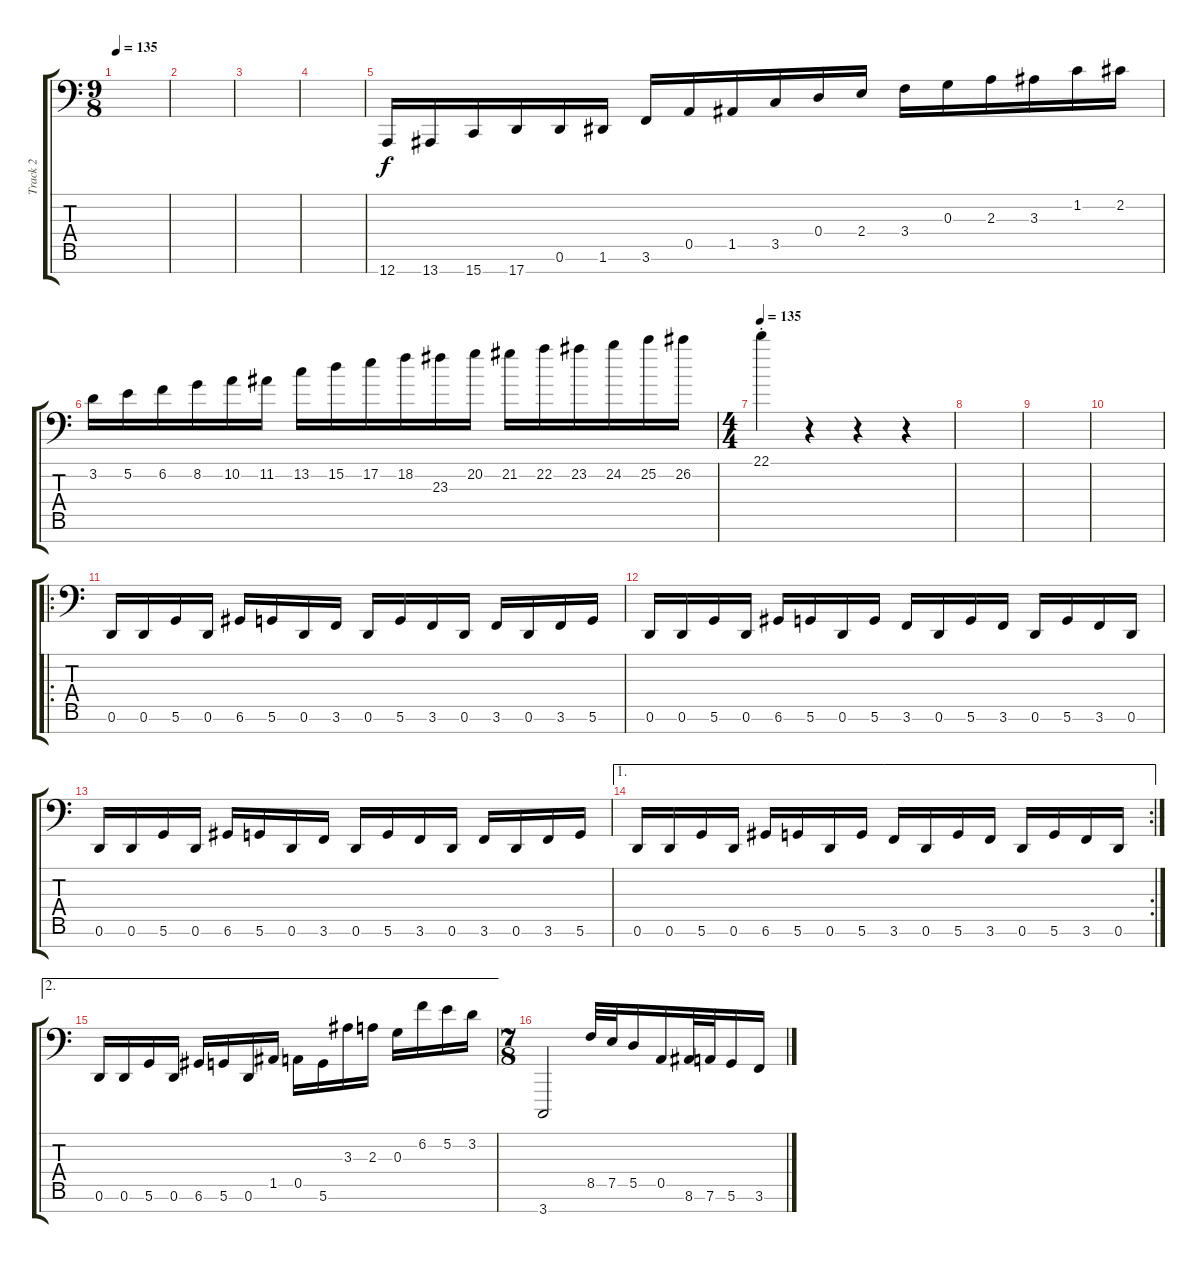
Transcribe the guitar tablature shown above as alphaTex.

\track ("Track 2" "Track 2") {instrument vibraphone}
\staff {score tabs}
\tuning (E4 B3 G3 D3 A2 D2 A0) {hide}
\ts (9 8)
\tempo 135
\clef f4
\ks c
|
|
|
|
12.7.16{instrument lead2sawtooth} 13.7.16 15.7.16 17.7.16 0.6.16 1.6.16 3.6.16 0.5.16 1.5.16 3.5.16 0.4.16 2.4.16 3.4.16 0.3.16 2.3.16 3.3.16 1.2.16 2.2.16 |
3.2.16 5.2.16 6.2.16 8.2.16 10.2.16 11.2.16 13.2.16 15.2.16 17.2.16 18.2.16 23.3.16 20.2.16 21.2.16 22.2.16 23.2.16 24.2.16 25.2.16 26.2.16 |
\ts (4 4)
\tempo 135
22.1{st}.4 r.4 r.4 r.4 |
|
|
|
\ro
0.6.16{instrument lead2sawtooth} 0.6.16 5.6.16 0.6.16 6.6.16 5.6.16 0.6.16 3.6.16 0.6.16 5.6.16 3.6.16 0.6.16 3.6.16 0.6.16 3.6.16 5.6.16 |
0.6.16 0.6.16 5.6.16 0.6.16 6.6.16 5.6.16 0.6.16 5.6.16 3.6.16 0.6.16 5.6.16 3.6.16 0.6.16 5.6.16 3.6.16 0.6.16 |
0.6.16 0.6.16 5.6.16 0.6.16 6.6.16 5.6.16 0.6.16 3.6.16 0.6.16 5.6.16 3.6.16 0.6.16 3.6.16 0.6.16 3.6.16 5.6.16 |
\ae 1
\rc 2
0.6.16 0.6.16 5.6.16 0.6.16 6.6.16 5.6.16 0.6.16 5.6.16 3.6.16 0.6.16 5.6.16 3.6.16 0.6.16 5.6.16 3.6.16 0.6.16 |
\ae 2
0.6.16 0.6.16 5.6.16 0.6.16 6.6.16 5.6.16 0.6.16 1.5.16 0.5.16 5.6.16 3.3.16 2.3.16 0.3.16 6.2.16 5.2.16 3.2.16 |
\ts (7 8)
3.7.2 8.5.32 7.5.32 5.5.16 0.5.16 8.6.32 7.6.32 5.6.16 3.6.16
